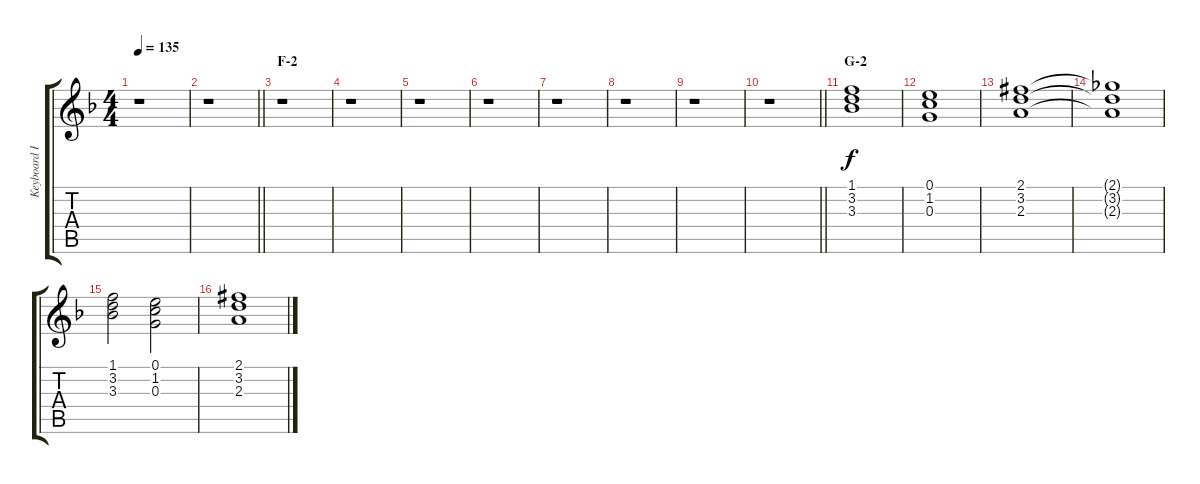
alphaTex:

\track ("Keyboard II" "Keyboard I") {instrument rockorgan}
\staff {score tabs}
\tuning (E5 B4 G4 D4 A3 E3) {hide}
\ts (4 4)
\tempo 135
\clef g2
\ks f
r.1{dy f} |
\barLineRight lightlight
r.1 |
\section ("" "F-2")
r.1 |
r.1 |
r.1 |
r.1 |
r.1 |
r.1 |
r.1 |
\barLineRight lightlight
r.1 |
\section ("" "G-2")
(1.1 3.2 3.3).1 |
(0.1 1.2 0.3).1 |
(2.1{acc #} 3.2 2.3).1 |
(2.1{t} 3.2{t} 2.3{t}).1 |
(1.1 3.2 3.3).2 (0.1 1.2 0.3).2 |
(2.1{acc #} 3.2 2.3).1
